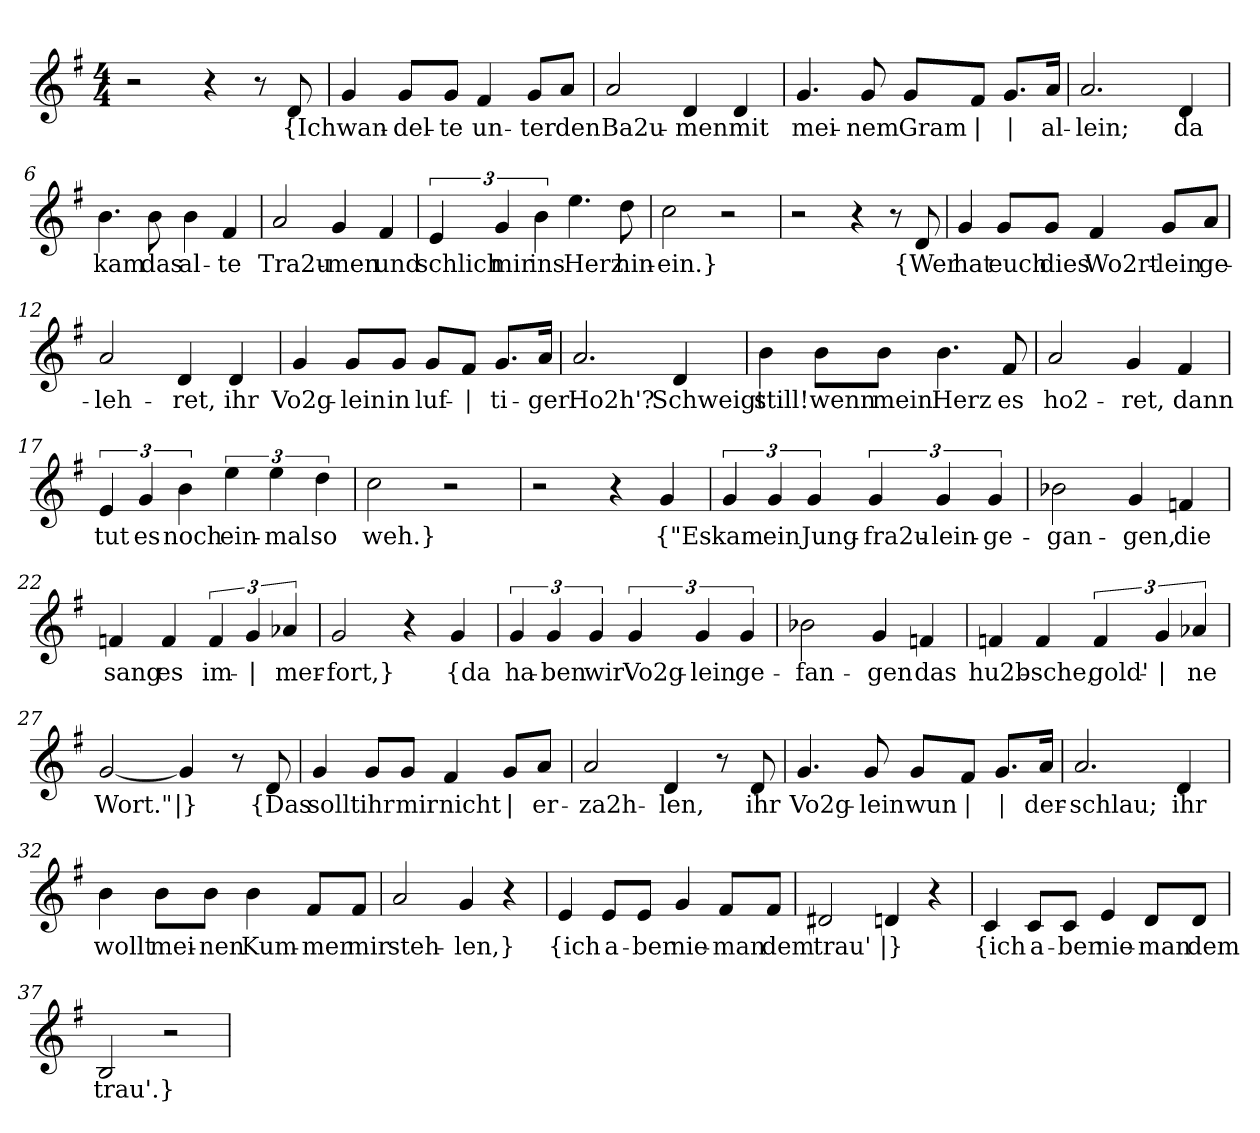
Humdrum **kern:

**kern	**text
*part1	*part1
*staff1	*staff1
*clefG2	*
*k[f#]	*
*M4/4	*
=1	=1
2r	.
4r	.
8r	.
!	!LO:LY:b
8d/	{Ich
=2	=2
!	!LO:LY:b
4g/	wan-
!	!LO:LY:b
8g/L	-del-
!	!LO:LY:b
8g/J	-te
!	!LO:LY:b
4f#/	un-
!	!LO:LY:b
8g/L	-ter
!	!LO:LY:b
8a/J	den
=3	=3
!	!LO:LY:b
2a/	Ba2u-
!	!LO:LY:b
4d/	-men
!	!LO:LY:b
4d/	mit
=4	=4
!	!LO:LY:b
4.g/	mei-
!	!LO:LY:b
8g/	-nem
!	!LO:LY:b
8g/L	Gram
!	!LO:LY:b
8f#/J	|
!	!LO:LY:b
8.g/L	|
!	!LO:LY:b
16a/Jk	al-
=5	=5
!	!LO:LY:b
2.a/	-lein;
!	!LO:LY:b
4d/	da
!!LO:LB:g=z
=6	=6
!	!LO:LY:b
4.b\	kam
!	!LO:LY:b
8b\	das
!	!LO:LY:b
4b\	al-
!	!LO:LY:b
4f#/	-te
=7	=7
!	!LO:LY:b
2a/	Tra2u-
!	!LO:LY:b
4g/	-men
!	!LO:LY:b
4f#/	und
=8	=8
!	!LO:LY:b
6e/	schlich
!	!LO:LY:b
6g/	mir
!	!LO:LY:b
6b\	ins
!	!LO:LY:b
4.ee\	Herz
!	!LO:LY:b
8dd\	hin-
=9	=9
!	!LO:LY:b
2cc\	-ein.}
2r	.
=10	=10
2r	.
4r	.
8r	.
!	!LO:LY:b
8d/	{Wer
!!LO:LB:g=z
=11	=11
!	!LO:LY:b
4g/	hat
!	!LO:LY:b
8g/L	euch
!	!LO:LY:b
8g/J	dies
!	!LO:LY:b
4f#/	Wo2rt-
!	!LO:LY:b
8g/L	-lein
!	!LO:LY:b
8a/J	ge-
=12	=12
!	!LO:LY:b
2a/	-leh-
!	!LO:LY:b
4d/	-ret,
!	!LO:LY:b
4d/	ihr
=13	=13
!	!LO:LY:b
4g/	Vo2g-
!	!LO:LY:b
8g/L	-lein
!	!LO:LY:b
8g/J	-in
!	!LO:LY:b
8g/L	luf-
!	!LO:LY:b
8f#/J	|
!	!LO:LY:b
8.g/L	-ti-
!	!LO:LY:b
16a/Jk	-ger
=14	=14
!	!LO:LY:b
2.a/	Ho2h'?
!	!LO:LY:b
4d/	Schweigt
!!LO:LB:g=z
=15	=15
!	!LO:LY:b
4b\	still!
!	!LO:LY:b
8b\L	wenn
!	!LO:LY:b
8b\J	mein
!	!LO:LY:b
4.b\	Herz
!	!LO:LY:b
8f#/	es
=16	=16
!	!LO:LY:b
2a/	ho2-
!	!LO:LY:b
4g/	-ret,
!	!LO:LY:b
4f#/	dann
=17	=17
!	!LO:LY:b
6e/	tut
!	!LO:LY:b
6g/	es
!	!LO:LY:b
6b\	noch
!	!LO:LY:b
6ee\	ein-
!	!LO:LY:b
6ee\	-mal
!	!LO:LY:b
6dd\	so
=18	=18
!	!LO:LY:b
2cc\	weh.}
2r	.
=19	=19
2r	.
4r	.
!	!LO:LY:b
4g/	{"Es
!!LO:LB:g=z
=20	=20
!	!LO:LY:b
6g/	kam
!	!LO:LY:b
6g/	ein
!	!LO:LY:b
6g/	Jung-
!	!LO:LY:b
6g/	-fra2u-
!	!LO:LY:b
6g/	-lein-
!	!LO:LY:b
6g/	ge-
=21	=21
!	!LO:LY:b
2b-X\	-gan-
!	!LO:LY:b
4g/	-gen,
!	!LO:LY:b
4fn/	die
=22	=22
!	!LO:LY:b
4fn/	sang
!	!LO:LY:b
4f/	es
!	!LO:LY:b
6f/	im-
!	!LO:LY:b
6g/	|
!	!LO:LY:b
6a-X/	-mer-
=23	=23
!	!LO:LY:b
2g/	-fort,}
4r	.
!	!LO:LY:b
4g/	{da
!!LO:LB:g=z
=24	=24
!	!LO:LY:b
6g/	ha-
!	!LO:LY:b
6g/	-ben
!	!LO:LY:b
6g/	wir
!	!LO:LY:b
6g/	Vo2g-
!	!LO:LY:b
6g/	-lein
!	!LO:LY:b
6g/	ge-
=25	=25
!	!LO:LY:b
2b-X\	-fan-
!	!LO:LY:b
4g/	-gen
!	!LO:LY:b
4fn/	das
=26	=26
!	!LO:LY:b
4fn/	hu2b-
!	!LO:LY:b
4f/	-sche,
!	!LO:LY:b
6f/	gold'-
!	!LO:LY:b
6g/	|
!	!LO:LY:b
6a-X/	-ne
=27	=27
!	!LO:LY:b
[2g/	Wort."
!	!LO:LY:b
4g/]	|}
8r	.
!	!LO:LY:b
8d/	{Das
!!LO:LB:g=z
=28	=28
!	!LO:LY:b
4g/	sollt
!	!LO:LY:b
8g/L	ihr
!	!LO:LY:b
8g/J	mir
!	!LO:LY:b
4f#/	nicht
!	!LO:LY:b
8g/L	|
!	!LO:LY:b
8a/J	er-
=29	=29
!	!LO:LY:b
2a/	-za2h-
!	!LO:LY:b
4d/	-len,
8r	.
!	!LO:LY:b
8d/	ihr
=30	=30
!	!LO:LY:b
4.g/	Vo2g-
!	!LO:LY:b
8g/	lein
!	!LO:LY:b
8g/L	wun
!	!LO:LY:b
8f#/J	|
!	!LO:LY:b
8.g/L	|
!	!LO:LY:b
16a/Jk	-der-
=31	=31
!	!LO:LY:b
2.a/	-schlau;
!	!LO:LY:b
4d/	ihr
!!LO:LB:g=z
=32	=32
!	!LO:LY:b
4b\	wollt
!	!LO:LY:b
8b\L	mei-
!	!LO:LY:b
8b\J	-nen
!	!LO:LY:b
4b\	Kum-
!	!LO:LY:b
8f#/L	-mer
!	!LO:LY:b
8f#/J	mir
=33	=33
!	!LO:LY:b
2a/	steh-
!	!LO:LY:b
4g/	-len,}
4r	.
=34	=34
!	!LO:LY:b
4e/	{ich
!	!LO:LY:b
8e/L	a-
!	!LO:LY:b
8e/J	-ber
!	!LO:LY:b
4g/	nie-
!	!LO:LY:b
8f#/L	-man
!	!LO:LY:b
8f#/J	dem
=35	=35
!	!LO:LY:b
2d#X/	trau'
!	!LO:LY:b
4dn/	|}
4r	.
!!LO:LB:g=z
=36	=36
!	!LO:LY:b
4c/	{ich
!	!LO:LY:b
8c/L	a-
!	!LO:LY:b
8c/J	-ber
!	!LO:LY:b
4e/	nie-
!	!LO:LY:b
8d/L	-man
!	!LO:LY:b
8d/J	dem
=37	=37
!	!LO:LY:b
2B/	trau'.}
2r	.
=	=
*-	*-
